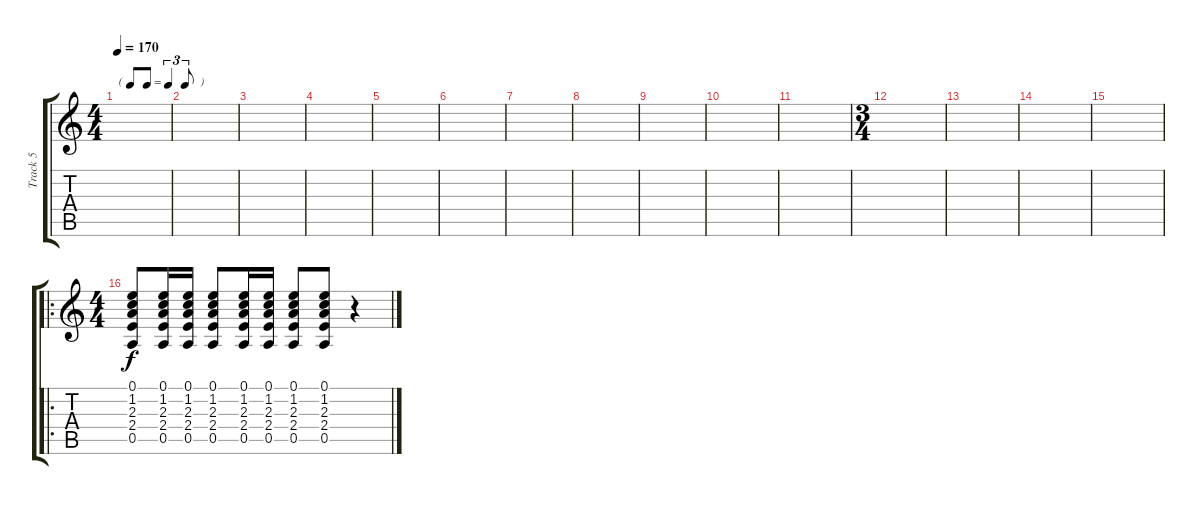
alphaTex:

\track ("Track 5" "Track 5") {instrument acousticguitarsteel}
\staff {score tabs}
\tuning (E4 B3 G3 D3 A2 D2) {hide}
\ts (4 4)
\tf triplet8th
\tempo 170
\clef g2
\ks c
|
|
|
|
|
|
|
|
|
|
|
\ts (3 4)
|
|
|
|
\ro
\ts (4 4)
(0.1 1.2 2.3 2.4 0.5).8 (0.1 1.2 2.3 2.4 0.5).16 (0.1 1.2 2.3 2.4 0.5).16 (0.1 1.2 2.3 2.4 0.5).8 (0.1 1.2 2.3 2.4 0.5).16 (0.1 1.2 2.3 2.4 0.5).16 (0.1 1.2 2.3 2.4 0.5).8 (0.1 1.2 2.3 2.4 0.5).8 r.4
